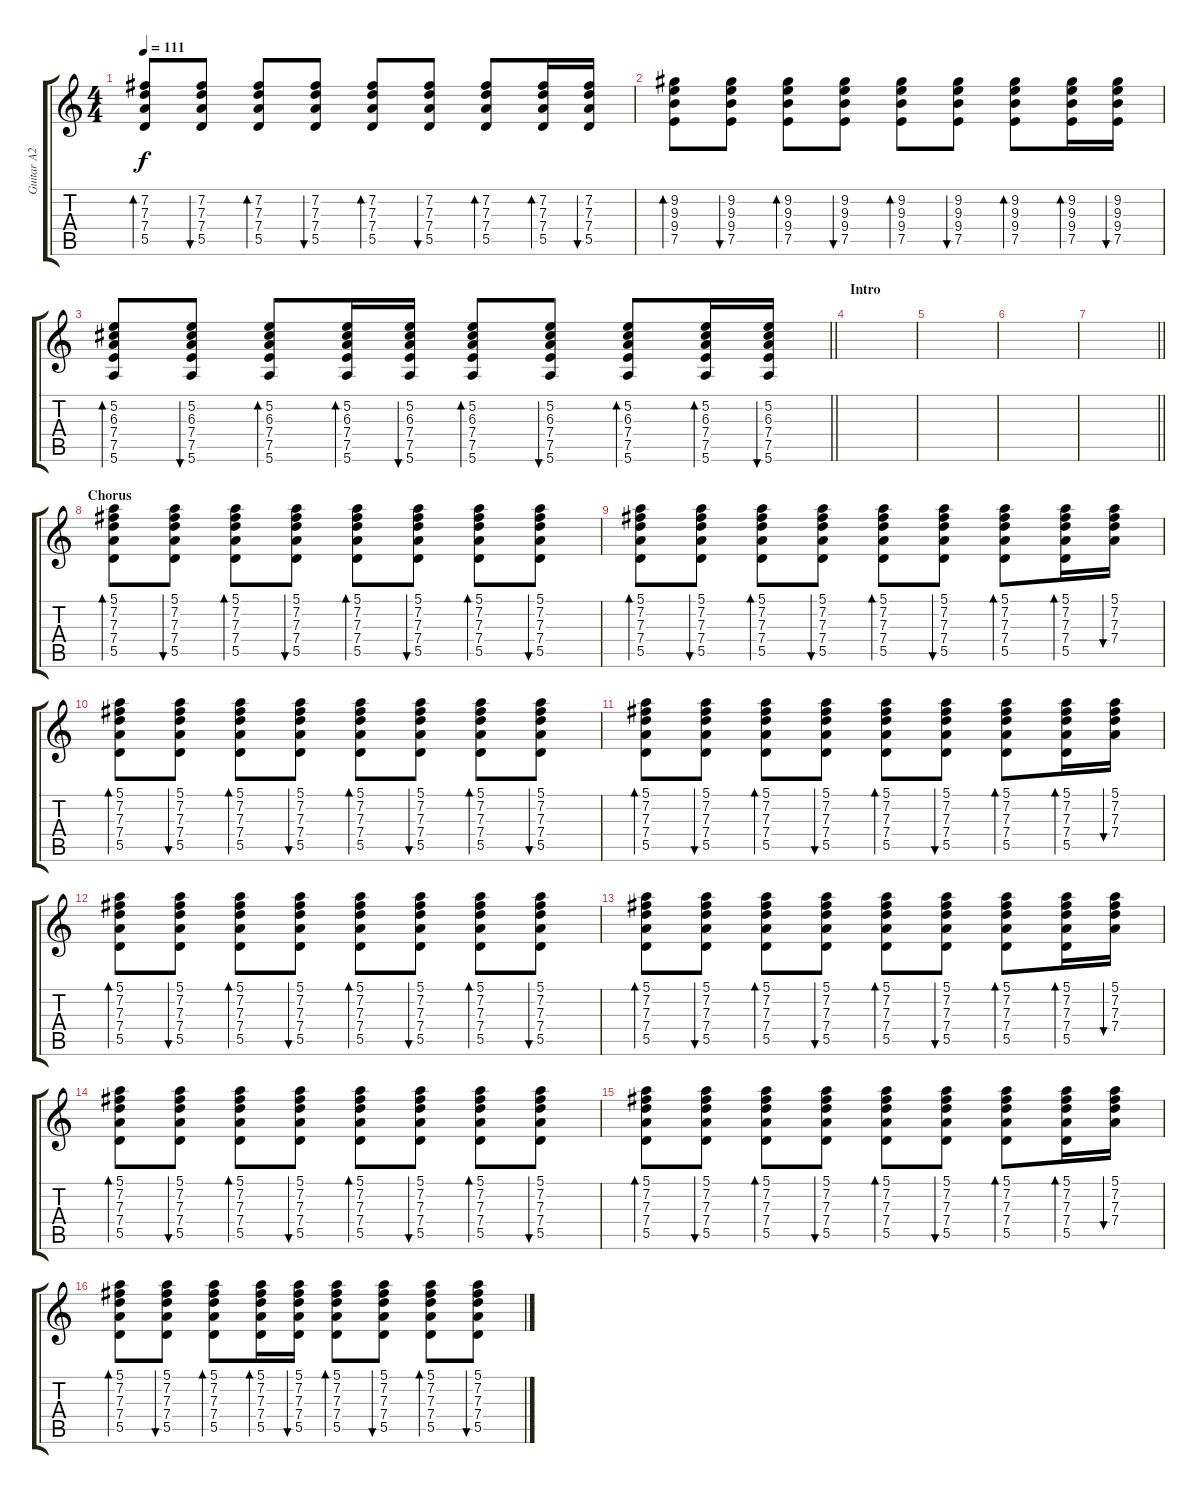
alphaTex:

\track ("Guitar A2 RSE" "Guitar A2 ") {instrument acousticguitarsteel}
\staff {score tabs}
\tuning (E4 B3 G3 D3 A2 E2) {hide}
\ts (4 4)
\tempo 111
\clef g2
\ks c
(7.2 7.3 7.4 5.5).8{bd 30 dy f} (7.2 7.3 7.4 5.5).8{bu 30} (7.2 7.3 7.4 5.5).8{bd 30} (7.2 7.3 7.4 5.5).8{bu 30} (7.2 7.3 7.4 5.5).8{bd 30} (7.2 7.3 7.4 5.5).8{bu 30} (7.2 7.3 7.4 5.5).8{bd 30} (7.2 7.3 7.4 5.5).16{bd 60} (7.2 7.3 7.4 5.5).16{bu 60} |
(9.2 9.3 9.4 7.5).8{bd 30} (9.2 9.3 9.4 7.5).8{bu 30} (9.2 9.3 9.4 7.5).8{bd 30} (9.2 9.3 9.4 7.5).8{bu 30} (9.2 9.3 9.4 7.5).8{bd 30} (9.2 9.3 9.4 7.5).8{bu 30} (9.2 9.3 9.4 7.5).8{bd 30} (9.2 9.3 9.4 7.5).16{bd 60} (9.2 9.3 9.4 7.5).16{bu 30} |
\barLineRight lightlight
(5.2 6.3 7.4 7.5 5.6).8{bd 30} (5.2 6.3 7.4 7.5 5.6).8{bu 30} (5.2 6.3 7.4 7.5 5.6).8{bd 30} (5.2 6.3 7.4 7.5 5.6).16{bd 60} (5.2 6.3 7.4 7.5 5.6).16{bu 60} (5.2 6.3 7.4 7.5 5.6).8{bd 60} (5.2 6.3 7.4 7.5 5.6).8{bu 60} (5.2 6.3 7.4 7.5 5.6).8{bd 60} (5.2 6.3 7.4 7.5 5.6).16{bd 60} (5.2 6.3 7.4 7.5 5.6).16{bu 30} |
\section ("" "Intro")
|
|
|
\barLineRight lightlight
|
\section ("" "Chorus")
(5.1 7.2 7.3 7.4 5.5).8{bd 30} (5.1 7.2 7.3 7.4 5.5).8{bu 30} (5.1 7.2 7.3 7.4 5.5).8{bd 30} (5.1 7.2 7.3 7.4 5.5).8{bu 30} (5.1 7.2 7.3 7.4 5.5).8{bd 30} (5.1 7.2 7.3 7.4 5.5).8{bu 30} (5.1 7.2 7.3 7.4 5.5).8{bd 30} (5.1 7.2 7.3 7.4 5.5).8{bu 30} |
(5.1 7.2 7.3 7.4 5.5).8{bd 30} (5.1 7.2 7.3 7.4 5.5).8{bu 30} (5.1 7.2 7.3 7.4 5.5).8{bd 30} (5.1 7.2 7.3 7.4 5.5).8{bu 30} (5.1 7.2 7.3 7.4 5.5).8{bd 30} (5.1 7.2 7.3 7.4 5.5).8{bu 30} (5.1 7.2 7.3 7.4 5.5).8{bd 30} (5.1 7.2 7.3 7.4 5.5).16{bd 30} (5.1 7.2 7.3 7.4).16{bu 30} |
(5.1 7.2 7.3 7.4 5.5).8{bd 30} (5.1 7.2 7.3 7.4 5.5).8{bu 30} (5.1 7.2 7.3 7.4 5.5).8{bd 30} (5.1 7.2 7.3 7.4 5.5).8{bu 30} (5.1 7.2 7.3 7.4 5.5).8{bd 30} (5.1 7.2 7.3 7.4 5.5).8{bu 30} (5.1 7.2 7.3 7.4 5.5).8{bd 30} (5.1 7.2 7.3 7.4 5.5).8{bu 30} |
(5.1 7.2 7.3 7.4 5.5).8{bd 30} (5.1 7.2 7.3 7.4 5.5).8{bu 30} (5.1 7.2 7.3 7.4 5.5).8{bd 30} (5.1 7.2 7.3 7.4 5.5).8{bu 30} (5.1 7.2 7.3 7.4 5.5).8{bd 30} (5.1 7.2 7.3 7.4 5.5).8{bu 30} (5.1 7.2 7.3 7.4 5.5).8{bd 30} (5.1 7.2 7.3 7.4 5.5).16{bd 30} (5.1 7.2 7.3 7.4).16{bu 30} |
(5.1 7.2 7.3 7.4 5.5).8{bd 30} (5.1 7.2 7.3 7.4 5.5).8{bu 30} (5.1 7.2 7.3 7.4 5.5).8{bd 30} (5.1 7.2 7.3 7.4 5.5).8{bu 30} (5.1 7.2 7.3 7.4 5.5).8{bd 30} (5.1 7.2 7.3 7.4 5.5).8{bu 30} (5.1 7.2 7.3 7.4 5.5).8{bd 30} (5.1 7.2 7.3 7.4 5.5).8{bu 30} |
(5.1 7.2 7.3 7.4 5.5).8{bd 30} (5.1 7.2 7.3 7.4 5.5).8{bu 30} (5.1 7.2 7.3 7.4 5.5).8{bd 30} (5.1 7.2 7.3 7.4 5.5).8{bu 30} (5.1 7.2 7.3 7.4 5.5).8{bd 30} (5.1 7.2 7.3 7.4 5.5).8{bu 30} (5.1 7.2 7.3 7.4 5.5).8{bd 30} (5.1 7.2 7.3 7.4 5.5).16{bd 30} (5.1 7.2 7.3 7.4).16{bu 30} |
(5.1 7.2 7.3 7.4 5.5).8{bd 30} (5.1 7.2 7.3 7.4 5.5).8{bu 30} (5.1 7.2 7.3 7.4 5.5).8{bd 30} (5.1 7.2 7.3 7.4 5.5).8{bu 30} (5.1 7.2 7.3 7.4 5.5).8{bd 30} (5.1 7.2 7.3 7.4 5.5).8{bu 30} (5.1 7.2 7.3 7.4 5.5).8{bd 30} (5.1 7.2 7.3 7.4 5.5).8{bu 30} |
(5.1 7.2 7.3 7.4 5.5).8{bd 30} (5.1 7.2 7.3 7.4 5.5).8{bu 30} (5.1 7.2 7.3 7.4 5.5).8{bd 30} (5.1 7.2 7.3 7.4 5.5).8{bu 30} (5.1 7.2 7.3 7.4 5.5).8{bd 30} (5.1 7.2 7.3 7.4 5.5).8{bu 30} (5.1 7.2 7.3 7.4 5.5).8{bd 30} (5.1 7.2 7.3 7.4 5.5).16{bd 30} (5.1 7.2 7.3 7.4).16{bu 30} |
(5.1 7.2 7.3 7.4 5.5).8{bd 30} (5.1 7.2 7.3 7.4 5.5).8{bu 30} (5.1 7.2 7.3 7.4 5.5).8{bd 30} (5.1 7.2 7.3 7.4 5.5).16{bd 30} (5.1 7.2 7.3 7.4 5.5).16{bu 30} (5.1 7.2 7.3 7.4 5.5).8{bd 30} (5.1 7.2 7.3 7.4 5.5).8{bu 30} (5.1 7.2 7.3 7.4 5.5).8{bd 30} (5.1 7.2 7.3 7.4 5.5).8{bu 30}
